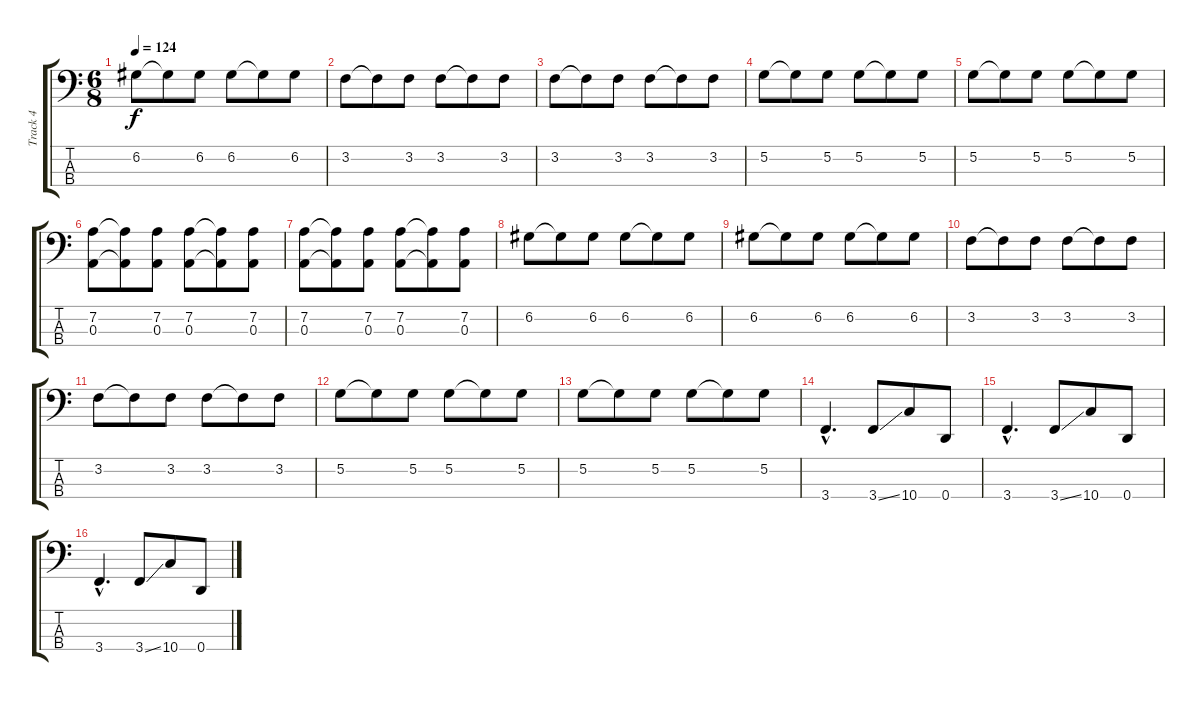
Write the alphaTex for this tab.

\track ("Track 4" "Track 4") {instrument electricbasspick}
\staff {score tabs}
\tuning (G2 D2 A1 D1) {hide}
\ts (6 8)
\tempo 124
\clef f4
\ks c
6.2.8{dy f} 6.2{t}.8 6.2.8 6.2.8 6.2{t}.8 6.2.8 |
3.2.8 3.2{t}.8 3.2.8 3.2.8 3.2{t}.8 3.2.8 |
3.2.8 3.2{t}.8 3.2.8 3.2.8 3.2{t}.8 3.2.8 |
5.2.8 5.2{t}.8 5.2.8 5.2.8 5.2{t}.8 5.2.8 |
5.2.8 5.2{t}.8 5.2.8 5.2.8 5.2{t}.8 5.2.8 |
(7.2 0.3).8 (7.2{t} 0.3{t}).8 (7.2 0.3).8 (7.2 0.3).8 (7.2{t} 0.3{t}).8 (7.2 0.3).8 |
(7.2 0.3).8 (7.2{t} 0.3{t}).8 (7.2 0.3).8 (7.2 0.3).8 (7.2{t} 0.3{t}).8 (7.2 0.3).8 |
6.2.8 6.2{t}.8 6.2.8 6.2.8 6.2{t}.8 6.2.8 |
6.2.8 6.2{t}.8 6.2.8 6.2.8 6.2{t}.8 6.2.8 |
3.2.8 3.2{t}.8 3.2.8 3.2.8 3.2{t}.8 3.2.8 |
3.2.8 3.2{t}.8 3.2.8 3.2.8 3.2{t}.8 3.2.8 |
5.2.8 5.2{t}.8 5.2.8 5.2.8 5.2{t}.8 5.2.8 |
5.2.8 5.2{t}.8 5.2.8 5.2.8 5.2{t}.8 5.2.8 |
3.4{hac}.4{d} 3.4{ss}.8 10.4.8 0.4.8 |
3.4{hac}.4{d} 3.4{ss}.8 10.4.8 0.4.8 |
3.4{hac}.4{d} 3.4{ss}.8 10.4.8 0.4.8
